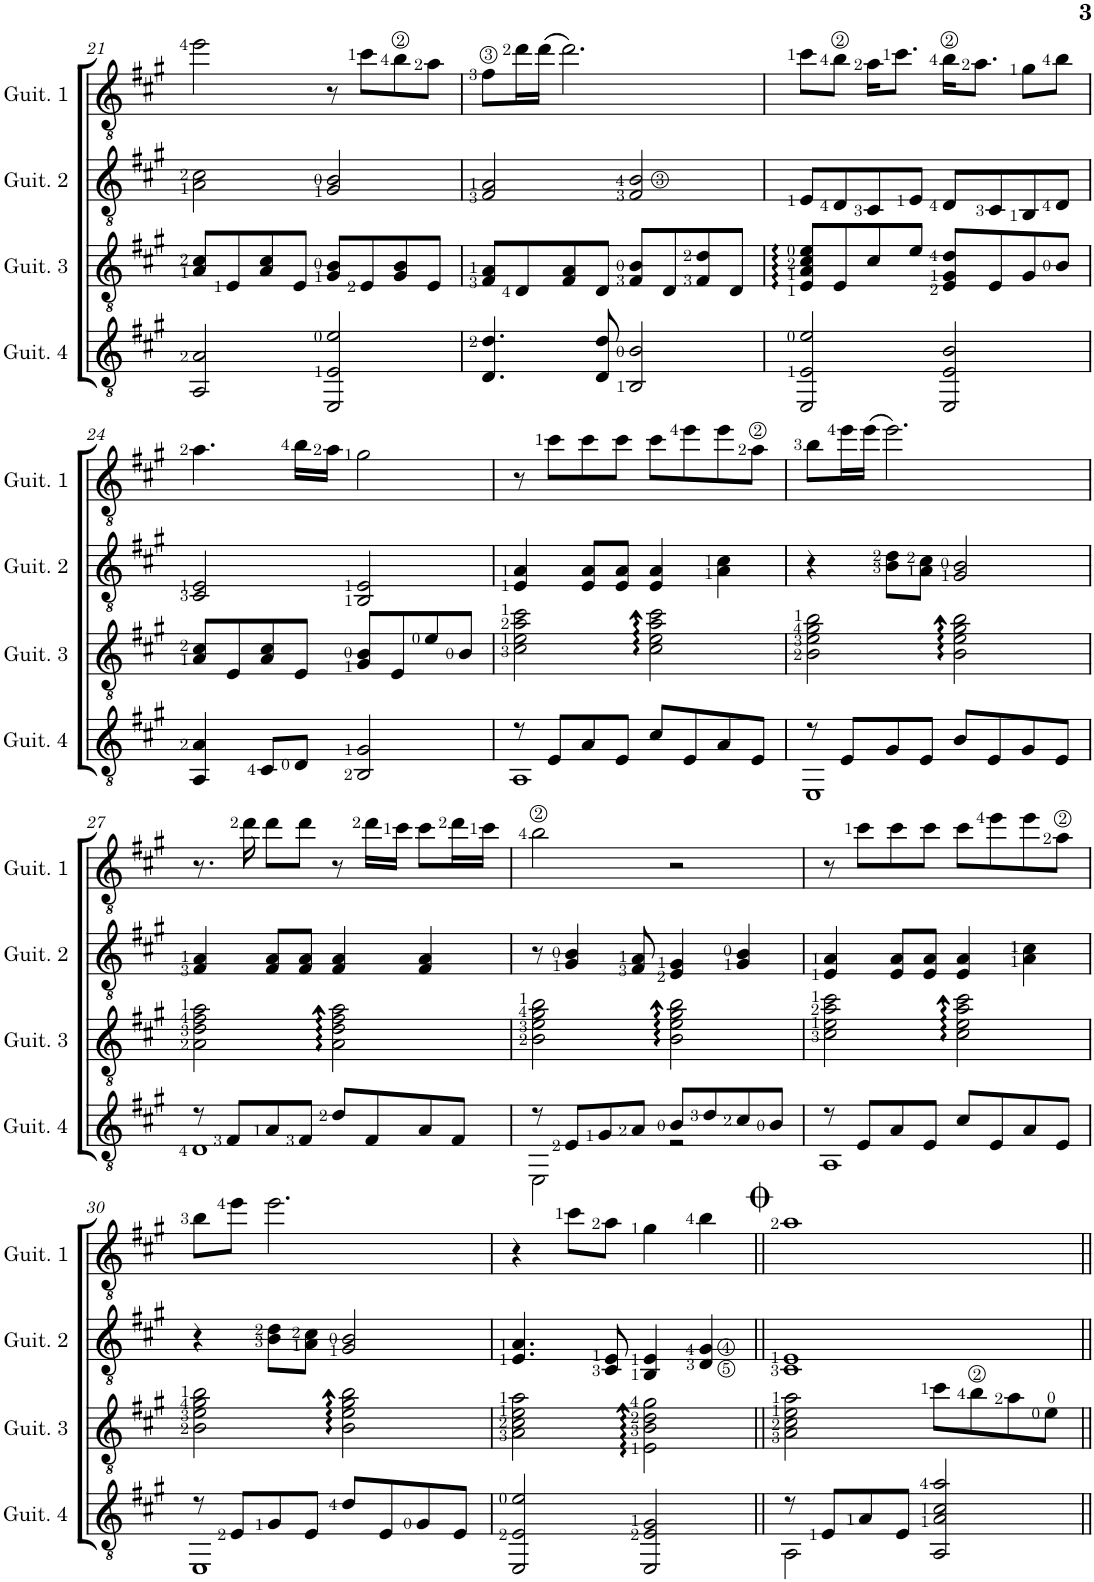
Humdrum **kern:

**kern	**kern	**kern	**kern
*part4	*part3	*part2	*part1
*staff4	*staff3	*staff2	*staff1
*I"Gt-4	*I"Gt-3	*I"Gt-2	*I"Gt-1
!!LO:PB:g=z
*clefGv2	*clefGv2	*clefGv2	*clefGv2
*k[f#c#g#]	*k[f#c#g#]	*k[f#c#g#]	*k[f#c#g#]
*M4/4	*M4/4	*M4/4	*M4/4
=21	=21	=21	=21
2AA/ 2A/	8A/ 8c#/L	2A\ 2c#\	2ee\
.	8E/	.	.
.	8A/ 8c#/	.	.
.	8E/J	.	.
2EE/ 2E/ 2e/	8G#/ 8B/L	2G#/ 2B/	8r
.	8E/	.	8cc#\L
.	8G#/ 8B/	.	8b\
.	8E/J	.	8a\J
=22	=22	=22	=22
4.D/ 4.d/	8F#/ 8A/L	2F#/ 2A/	8f#\L
.	8D/	.	16dd\L
.	.	.	(16dd\JJ
.	8F#/ 8A/	.	2.dd\)
8D/ 8d/	8D/J	.	.
2BB/ 2B/	8F#/ 8B/L	2F#/ 2B/	.
.	8D/	.	.
.	8F#/ 8d/	.	.
.	8D/J	.	.
=23	=23	=23	=23
2EE/ 2E/ 2e/	8E/ 8A/ 8c#/ 8e/L	8E/L	8cc#\L
.	8E/	8D/	8b\J
.	8c#/	8C#/	16a\KL
.	.	.	8.cc#\J
.	8e/J	8E/J	.
2EE/ 2E/ 2B/	8E/ 8G#/ 8d/L	8D/L	16b\KL
.	.	.	8.a\J
.	8E/	8C#/	.
.	8G#/	8BB/	8g#\L
.	8B/J	8D/J	8b\J
!!LO:LB:g=z
=24	=24	=24	=24
4AA/ 4A/	8A/ 8c#/L	2C#/ 2E/	4.a\
.	8E/	.	.
8C#/L	8A/ 8c#/	.	.
8D/J	8E/J	.	16b\LL
.	.	.	16a\JJ
2BB/ 2G#/	8G#/ 8B/L	2BB/ 2E/	2g#\
.	8E/	.	.
.	8e/	.	.
.	8B/J	.	.
=25	=25	=25	=25
*^	*	*	*
8r	1AA	2c#\ 2e\ 2a\ 2cc#\	4E/ 4A/	8r
8E/L	.	.	.	8cc#\L
8A/	.	.	8E/ 8A/L	8cc#\
8E/J	.	.	8E/ 8A/J	8cc#\J
8c#/L	.	2c#\ 2e\ 2a\ 2cc#\	4E/ 4A/	8cc#\L
8E/	.	.	.	8ee\
8A/	.	.	4A\ 4c#\	8ee\
8E/J	.	.	.	8a\J
=26	=26	=26	=26	=26
8r	1EE	2B\ 2e\ 2g#\ 2b\	4r	8b\L
8E/L	.	.	.	16ee\L
.	.	.	.	(16ee\JJ
8G#/	.	.	8B\ 8d\L	2.ee\)
8E/J	.	.	8A\ 8c#\J	.
8B/L	.	2B\ 2e\ 2g#\ 2b\	2G#/ 2B/	.
8E/	.	.	.	.
8G#/	.	.	.	.
8E/J	.	.	.	.
!!LO:LB:g=z
=27	=27	=27	=27	=27
8r	1D	2A\ 2d\ 2f#\ 2a\	4F#/ 4A/	8.r
8F#/L	.	.	.	.
.	.	.	.	16dd\
8A/	.	.	8F#/ 8A/L	8dd\L
8F#/J	.	.	8F#/ 8A/J	8dd\J
8d/L	.	2A\ 2d\ 2f#\ 2a\	4F#/ 4A/	8r
8F#/	.	.	.	16dd\LL
.	.	.	.	16cc#\JJ
8A/	.	.	4F#/ 4A/	8cc#\L
8F#/J	.	.	.	16dd\L
.	.	.	.	16cc#\JJ
=28	=28	=28	=28	=28
8r	2EE\	2B\ 2e\ 2g#\ 2b\	8r	2b\
8E/L	.	.	4G#/ 4B/	.
8G#/	.	.	.	.
8A/J	.	.	8F#/ 8A/	.
8B/L	2r	2B\ 2e\ 2g#\ 2b\	4E/ 4G#/	2r
8d/	.	.	.	.
8c#/	.	.	4G#/ 4B/	.
8B/J	.	.	.	.
=29	=29	=29	=29	=29
8r	1AA	2c#\ 2e\ 2a\ 2cc#\	4E/ 4A/	8r
8E/L	.	.	.	8cc#\L
8A/	.	.	8E/ 8A/L	8cc#\
8E/J	.	.	8E/ 8A/J	8cc#\J
8c#/L	.	2c#\ 2e\ 2a\ 2cc#\	4E/ 4A/	8cc#\L
8E/	.	.	.	8ee\
8A/	.	.	4A\ 4c#\	8ee\
8E/J	.	.	.	8a\J
!!LO:LB:g=z
=30	=30	=30	=30	=30
8r	1EE	2B\ 2e\ 2g#\ 2b\	4r	8b\L
8E/L	.	.	.	8ee\J
8G#/	.	.	8B\ 8d\L	2.ee\
8E/J	.	.	8A\ 8c#\J	.
8d/L	.	2B\ 2e\ 2g#\ 2b\	2G#/ 2B/	.
8E/	.	.	.	.
8G#/	.	.	.	.
8E/J	.	.	.	.
*v	*v	*	*	*
=31	=31	=31	=31
2EE/ 2E/ 2e/	2A\ 2c#\ 2e\ 2a\	4.E/ 4.A/	4r
.	.	.	8cc#\L
.	.	8C#/ 8E/	8a\J
2EE/ 2E/ 2G#/	2E\ 2B\ 2d\ 2g#\	4BB/ 4E/	4g#\
.	.	4D/ 4G#/	4b\
=32||	=32||	=32||	=32||
*^	*	*	*
8r	2AA\	2A\ 2c#\ 2e\ 2a\	1C# 1E	1a
8E/L	.	.	.	.
8A/	.	.	.	.
8E/J	.	.	.	.
2AA/ 2A/ 2c#/ 2a/	2ryy	8cc#\L	.	.
.	.	8b\	.	.
.	.	8a\	.	.
.	.	8e\J	.	.
*v	*v	*	*	*
=||	=||	=||	=||
*-	*-	*-	*-
